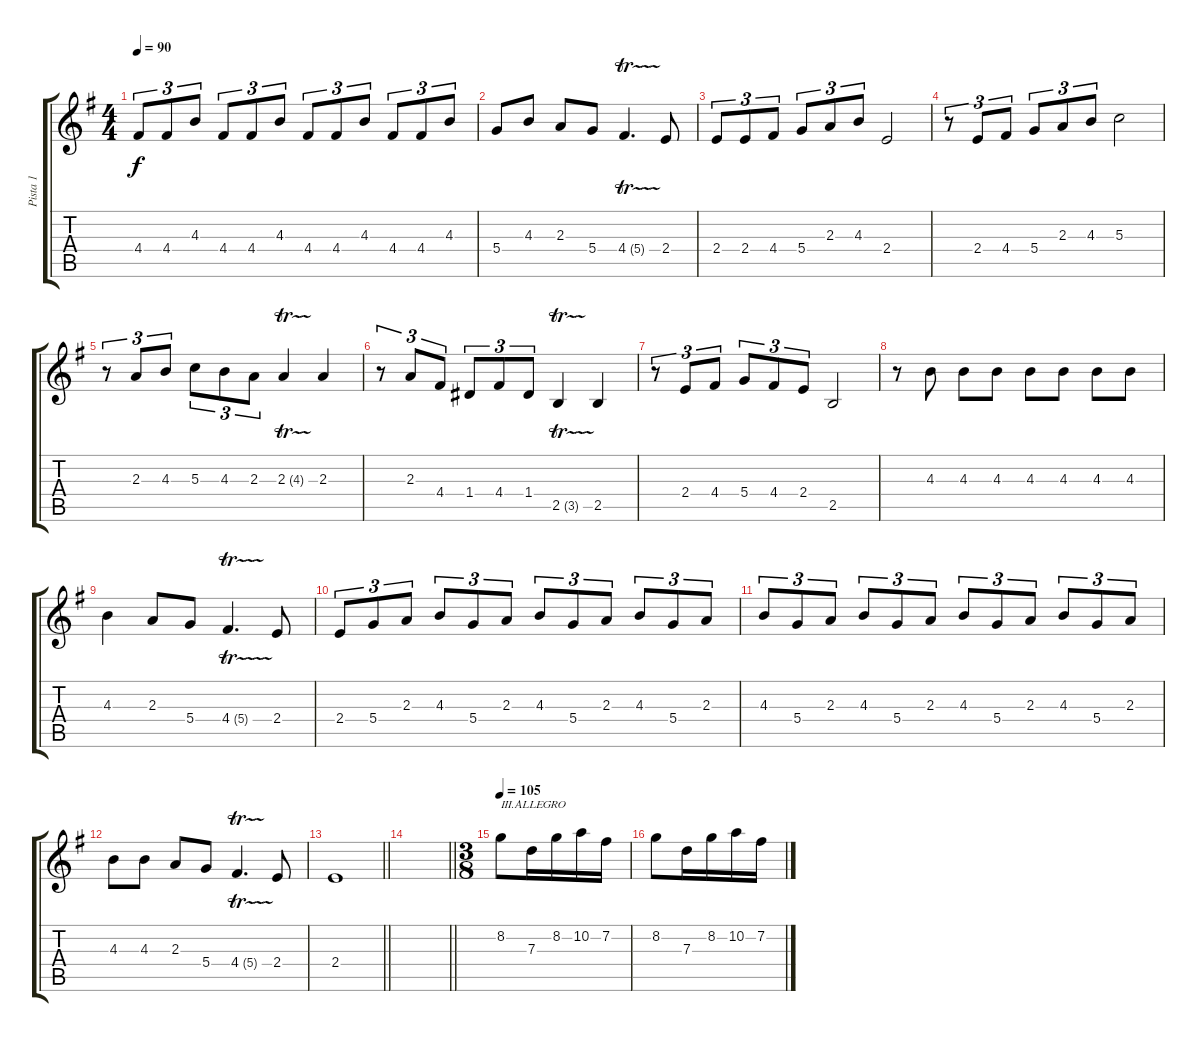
\track ("Pista 1" "Pista 1") {instrument acousticguitarsteel}
\staff {score tabs}
\tuning (E4 B3 G3 D3 A2 E2) {hide}
\ts (4 4)
\tempo 90
\clef g2
\ks g
4.4.8{tu (3 2) dy f} 4.4.8{tu (3 2)} 4.3.8{tu (3 2)} 4.4.8{tu (3 2)} 4.4.8{tu (3 2)} 4.3.8{tu (3 2)} 4.4.8{tu (3 2)} 4.4.8{tu (3 2)} 4.3.8{tu (3 2)} 4.4.8{tu (3 2)} 4.4.8{tu (3 2)} 4.3.8{tu (3 2)} |
5.4.8 4.3.8 2.3.8 5.4.8 4.4{tr (5 32)}.4{d} 2.4.8 |
2.4.8{tu (3 2)} 2.4.8{tu (3 2)} 4.4.8{tu (3 2)} 5.4.8{tu (3 2)} 2.3.8{tu (3 2)} 4.3.8{tu (3 2)} 2.4.2 |
r.8{tu (3 2)} 2.4.8{tu (3 2)} 4.4.8{tu (3 2)} 5.4.8{tu (3 2)} 2.3.8{tu (3 2)} 4.3.8{tu (3 2)} 5.3.2 |
r.8{tu (3 2)} 2.3.8{tu (3 2)} 4.3.8{tu (3 2)} 5.3.8{tu (3 2)} 4.3.8{tu (3 2)} 2.3.8{tu (3 2)} 2.3{tr (4 32)}.4 2.3.4 |
r.8{tu (3 2)} 2.3.8{tu (3 2)} 4.4.8{tu (3 2)} 1.4.8{tu (3 2)} 4.4.8{tu (3 2)} 1.4.8{tu (3 2)} 2.5{tr (3 32)}.4 2.5.4 |
r.8{tu (3 2)} 2.4.8{tu (3 2)} 4.4.8{tu (3 2)} 5.4.8{tu (3 2)} 4.4.8{tu (3 2)} 2.4.8{tu (3 2)} 2.5.2 |
r.8 4.3.8 4.3.8 4.3.8 4.3.8 4.3.8 4.3.8 4.3.8 |
4.3.4 2.3.8 5.4.8 4.4{tr (5 32)}.4{d} 2.4.8 |
2.4.8{tu (3 2)} 5.4.8{tu (3 2)} 2.3.8{tu (3 2)} 4.3.8{tu (3 2)} 5.4.8{tu (3 2)} 2.3.8{tu (3 2)} 4.3.8{tu (3 2)} 5.4.8{tu (3 2)} 2.3.8{tu (3 2)} 4.3.8{tu (3 2)} 5.4.8{tu (3 2)} 2.3.8{tu (3 2)} |
4.3.8{tu (3 2)} 5.4.8{tu (3 2)} 2.3.8{tu (3 2)} 4.3.8{tu (3 2)} 5.4.8{tu (3 2)} 2.3.8{tu (3 2)} 4.3.8{tu (3 2)} 5.4.8{tu (3 2)} 2.3.8{tu (3 2)} 4.3.8{tu (3 2)} 5.4.8{tu (3 2)} 2.3.8{tu (3 2)} |
4.3.8 4.3.8 2.3.8 5.4.8 4.4{tr (5 32)}.4{d} 2.4.8 |
\barLineRight lightlight
2.4.1 |
\barLineRight lightlight
|
\ts (3 8)
\tempo 105
8.2.8{txt "III.ALLEGRO"} 7.3.16 8.2.16 10.2.16 7.2.16 |
8.2.8 7.3.16 8.2.16 10.2.16 7.2.16
